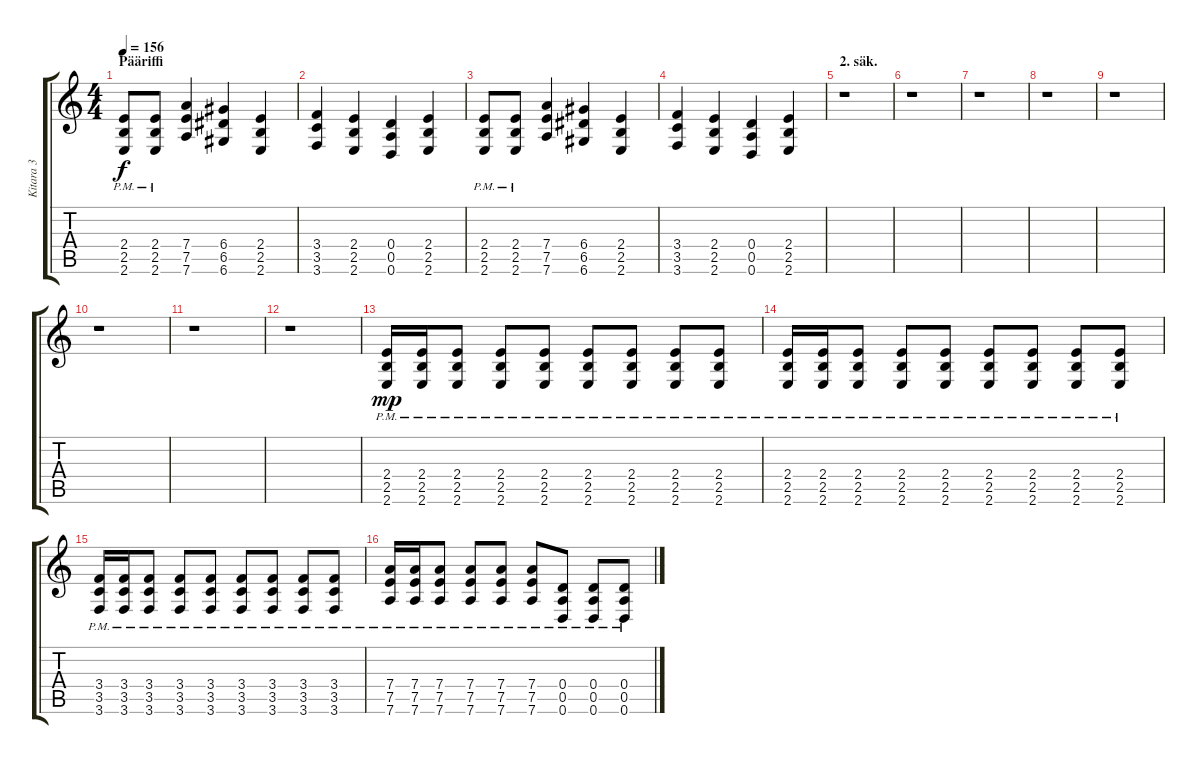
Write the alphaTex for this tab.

\track ("Kitara 3" "Kitara 3") {instrument distortionguitar}
\staff {score tabs}
\tuning (E4 B3 G3 D3 A2 D2) {hide}
\ts (4 4)
\section ("" "Pääriffi")
\tempo 156
\clef g2
\ks c
(2.4{pm} 2.5{pm} 2.6{pm}).8{dy f} (2.4{pm} 2.5{pm} 2.6{pm}).8 (7.4 7.5 7.6).4 (6.4 6.5 6.6).4 (2.4 2.5 2.6).4 |
(3.4 3.5 3.6).4 (2.4 2.5 2.6).4 (0.4 0.5 0.6).4 (2.4 2.5 2.6).4 |
(2.4{pm} 2.5{pm} 2.6{pm}).8 (2.4{pm} 2.5{pm} 2.6{pm}).8 (7.4 7.5 7.6).4 (6.4 6.5 6.6).4 (2.4 2.5 2.6).4 |
(3.4 3.5 3.6).4 (2.4 2.5 2.6).4 (0.4 0.5 0.6).4 (2.4 2.5 2.6).4 |
\section ("" "2. säk.")
r.1 |
r.1 |
r.1 |
r.1 |
r.1 |
r.1 |
r.1 |
r.1 |
(2.4{pm} 2.5{pm} 2.6{pm}).16{dy mp} (2.4{pm} 2.5{pm} 2.6{pm}).16 (2.4{pm} 2.5{pm} 2.6{pm}).8 (2.4{pm} 2.5{pm} 2.6{pm}).8 (2.4{pm} 2.5{pm} 2.6{pm}).8 (2.4{pm} 2.5{pm} 2.6{pm}).8 (2.4{pm} 2.5{pm} 2.6{pm}).8 (2.4{pm} 2.5{pm} 2.6{pm}).8 (2.4{pm} 2.5{pm} 2.6{pm}).8 |
(2.4{pm} 2.5{pm} 2.6{pm}).16 (2.4{pm} 2.5{pm} 2.6{pm}).16 (2.4{pm} 2.5{pm} 2.6{pm}).8 (2.4{pm} 2.5{pm} 2.6{pm}).8 (2.4{pm} 2.5{pm} 2.6{pm}).8 (2.4{pm} 2.5{pm} 2.6{pm}).8 (2.4{pm} 2.5{pm} 2.6{pm}).8 (2.4{pm} 2.5{pm} 2.6{pm}).8 (2.4{pm} 2.5{pm} 2.6{pm}).8 |
(3.4{pm} 3.5{pm} 3.6{pm}).16 (3.4{pm} 3.5{pm} 3.6{pm}).16 (3.4{pm} 3.5{pm} 3.6{pm}).8 (3.4{pm} 3.5{pm} 3.6{pm}).8 (3.4{pm} 3.5{pm} 3.6{pm}).8 (3.4{pm} 3.5{pm} 3.6{pm}).8 (3.4{pm} 3.5{pm} 3.6{pm}).8 (3.4{pm} 3.5{pm} 3.6{pm}).8 (3.4{pm} 3.5{pm} 3.6{pm}).8 |
(7.4{pm} 7.5{pm} 7.6{pm}).16 (7.4{pm} 7.5{pm} 7.6{pm}).16 (7.4{pm} 7.5{pm} 7.6{pm}).8 (7.4{pm} 7.5{pm} 7.6{pm}).8 (7.4{pm} 7.5{pm} 7.6{pm}).8 (7.4{pm} 7.5{pm} 7.6{pm}).8 (0.4{pm} 0.5{pm} 0.6{pm}).8 (0.4{pm} 0.5{pm} 0.6{pm}).8 (0.4{pm} 0.5{pm} 0.6{pm}).8
